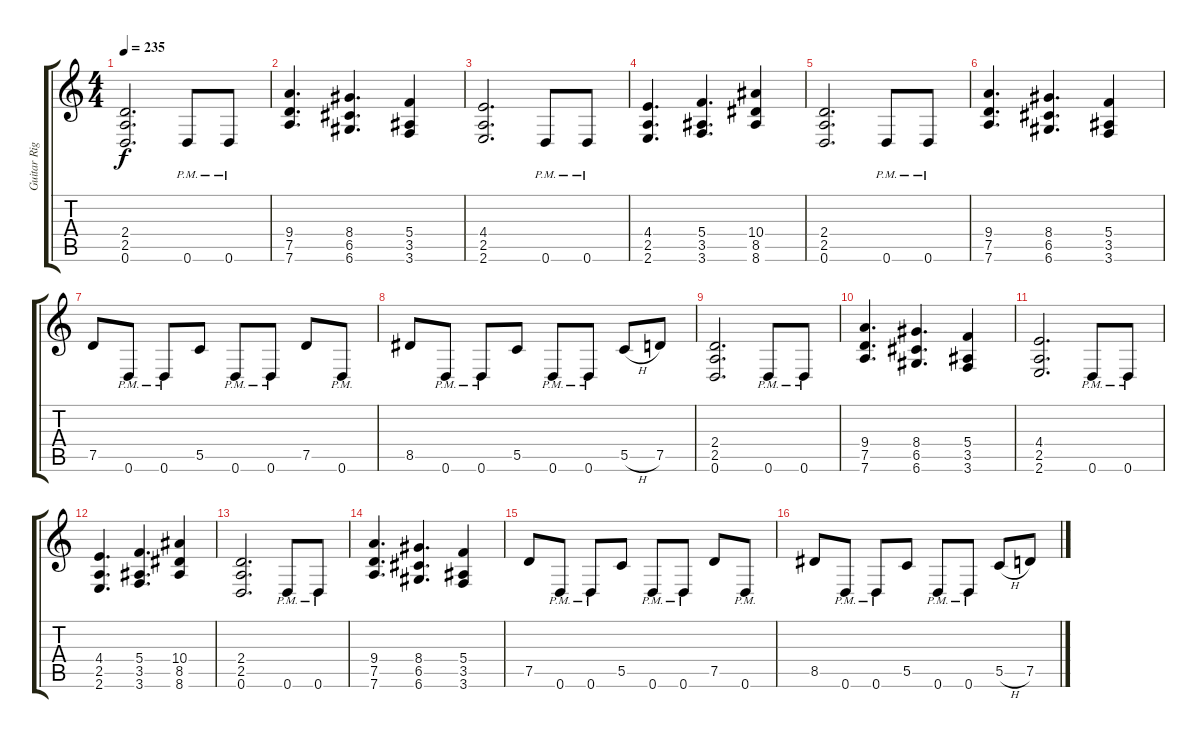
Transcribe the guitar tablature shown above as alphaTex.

\track ("Guitar Right" "Guitar Rig") {instrument distortionguitar}
\staff {score tabs}
\tuning (D4 A3 F3 C3 G2 D2) {hide}
\ts (4 4)
\tempo 235
\clef g2
\ks c
(2.4 2.5 0.6).2{d dy f} 0.6{pm}.8 0.6{pm}.8 |
(9.4 7.5 7.6).4{d} (8.4 6.5 6.6).4{d} (5.4 3.5 3.6).4 |
(4.4 2.5 2.6).2{d} 0.6{pm}.8 0.6{pm}.8 |
(4.4 2.5 2.6).4{d} (5.4 3.5 3.6).4{d} (10.4 8.5 8.6).4 |
(2.4 2.5 0.6).2{d} 0.6{pm}.8 0.6{pm}.8 |
(9.4 7.5 7.6).4{d} (8.4 6.5 6.6).4{d} (5.4 3.5 3.6).4 |
7.5.8 0.6{pm}.8 0.6{pm}.8 5.5.8 0.6{pm}.8 0.6{pm}.8 7.5.8 0.6{pm}.8 |
8.5.8 0.6{pm}.8 0.6{pm}.8 5.5.8 0.6{pm}.8 0.6{pm}.8 5.5{h}.8 7.5.8 |
(2.4 2.5 0.6).2{d} 0.6{pm}.8 0.6{pm}.8 |
(9.4 7.5 7.6).4{d} (8.4 6.5 6.6).4{d} (5.4 3.5 3.6).4 |
(4.4 2.5 2.6).2{d} 0.6{pm}.8 0.6{pm}.8 |
(4.4 2.5 2.6).4{d} (5.4 3.5 3.6).4{d} (10.4 8.5 8.6).4 |
(2.4 2.5 0.6).2{d} 0.6{pm}.8 0.6{pm}.8 |
(9.4 7.5 7.6).4{d} (8.4 6.5 6.6).4{d} (5.4 3.5 3.6).4 |
7.5.8 0.6{pm}.8 0.6{pm}.8 5.5.8 0.6{pm}.8 0.6{pm}.8 7.5.8 0.6{pm}.8 |
8.5.8 0.6{pm}.8 0.6{pm}.8 5.5.8 0.6{pm}.8 0.6{pm}.8 5.5{h}.8 7.5.8
